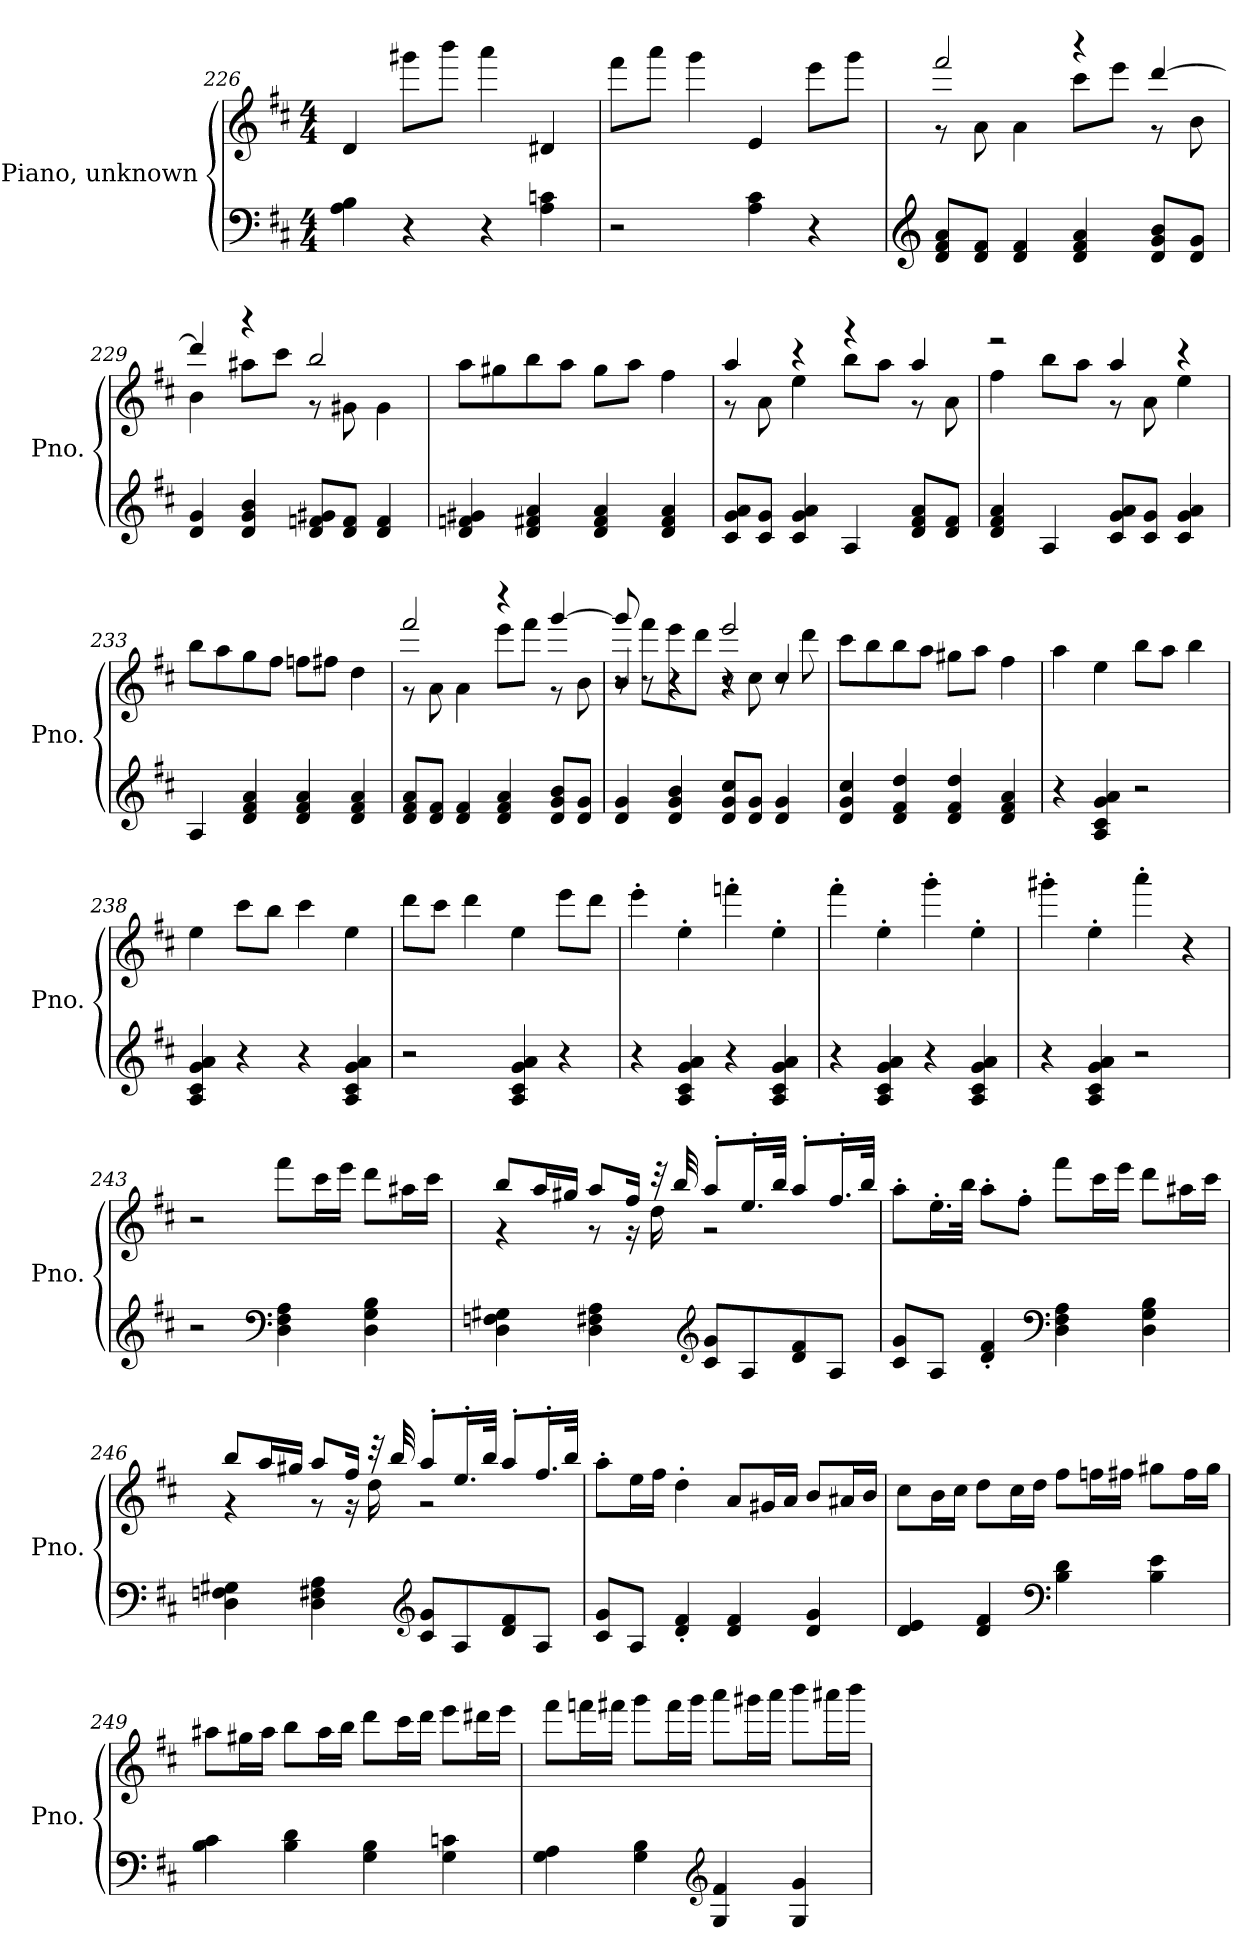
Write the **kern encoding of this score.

**kern	**kern
*part1	*part1
*staff2	*staff1
*I"Piano, unknown	*
*I'Pno.	*
*clefF4	*clefG2
*k[f#c#]	*k[f#c#]
*M4/4	*M4/4
=226	=226
4A\ 4B\	4d/
4r	8ggg#X\L
.	8bbb\J
4r	4aaa\
4A\ 4cn\	4d#X/
!!LO:LB:g=z
=227	=227
2r	8fff#\L
.	8aaa\J
.	4ggg\
4A\ 4c#\	4e/
4r	8eee\L
.	8ggg\J
=228	=228
*clefG2	*
*	*^
8d/ 8f#/ 8a/L	2fff#/	8r
8d/ 8f#/J	.	8a\
4d/ 4f#/	.	4a\
4d/ 4f#/ 4a/	4r	8ccc#\L
.	.	8eee\J
8d/ 8g/ 8b/L	[4ddd/	8r
8d/ 8g/J	.	8b\
=229	=229	=229
4d/ 4g/	4ddd/]	4b\
4d/ 4g/ 4b/	4r	8aa#X\L
.	.	8ccc#\J
8d/ 8fn/ 8g#X/L	2bb/	8r
8d/ 8f/J	.	8g#X\
4d/ 4f/	.	4g#\
*	*v	*v
=230	=230
4d/ 4fn/ 4g#X/	8aa\L
.	8gg#X\
4d/ 4f#X/ 4a/	8bb\
.	8aa\J
4d/ 4f#/ 4a/	8gg#\L
.	8aa\J
4d/ 4f#/ 4a/	4ff#\
!!LO:LB:g=z
=231	=231
*	*^
8c#/ 8g/ 8a/L	4aa/	8r
8c#/ 8g/J	.	8a\
4c#/ 4g/ 4a/	4r	4ee\
4A/	4r	8bb\L
.	.	8aa\J
8d/ 8f#/ 8a/L	4aa/	8r
8d/ 8f#/J	.	8a\
=232	=232	=232
4d/ 4f#/ 4a/	2r	4ff#\
4A/	.	8bb\L
.	.	8aa\J
8c#/ 8g/ 8a/L	4aa/	8r
8c#/ 8g/J	.	8a\
4c#/ 4g/ 4a/	4r	4ee\
*	*v	*v
=233	=233
4A/	8bb\L
.	8aa\
4d/ 4f#/ 4a/	8gg\
.	8ff#\J
4d/ 4f#/ 4a/	8ffn\L
.	8ff#X\J
4d/ 4f#/ 4a/	4dd\
=234	=234
*	*^
8d/ 8f#/ 8a/L	2fff#/	8r
8d/ 8f#/J	.	8a\
4d/ 4f#/	.	4a\
4d/ 4f#/ 4a/	4r	8eee\L
.	.	8fff#\J
8d/ 8g/ 8b/L	[4ggg/	8r
8d/ 8g/J	.	8b\
!!LO:LB:g=z
=235	=235	=235
*	*	*^
4d/ 4g/	8ggg/]	8r	4b/
.	8r	8fff#\L	.
4d/ 4g/ 4b/	4r	8eee\	4r
.	.	8ddd\J	.
8d/ 8g/ 8cc#/L	2eee/	8r	4r
8d/ 8g/J	.	8cc#\	.
4d/ 4g/	.	8r	4cc#/
.	.	8ddd\	.
*	*v	*v	*v
=236	=236
4d/ 4g/ 4cc#/	8ccc#\L
.	8bb\
4d/ 4f#/ 4dd/	8bb\
.	8aa\J
4d/ 4f#/ 4dd/	8gg#X\L
.	8aa\J
4d/ 4f#/ 4a/	4ff#\
=237	=237
4r	4aa\
4A/ 4c#/ 4g/ 4a/	4ee\
2r	8bb\L
.	8aa\J
.	4bb\
=238	=238
4A/ 4c#/ 4g/ 4a/	4ee\
4r	8ccc#\L
.	8bb\J
4r	4ccc#\
4A/ 4c#/ 4g/ 4a/	4ee\
!!LO:PB:g=z
=239	=239
2r	8ddd\L
.	8ccc#\J
.	4ddd\
4A/ 4c#/ 4g/ 4a/	4ee\
4r	8eee\L
.	8ddd\J
=240	=240
4r	4eee'\
4A/ 4c#/ 4g/ 4a/	4ee'\
4r	4fffn'\
4A/ 4c#/ 4g/ 4a/	4ee'\
=241	=241
4r	4fff#'\
4A/ 4c#/ 4g/ 4a/	4ee'\
4r	4ggg'\
4A/ 4c#/ 4g/ 4a/	4ee'\
=242	=242
4r	4ggg#X'\
4A/ 4c#/ 4g/ 4a/	4ee'\
2r	4aaa'\
.	4r
=243	=243
2r	2r
*clefF4	*
4D\ 4F#\ 4A\	8fff#\L
.	16ccc#\L
.	16eee\JJ
4D\ 4G\ 4B\	8ddd\L
.	16aa#X\L
.	16ccc#\JJ
!!LO:LB:g=z
=244	=244
*	*^
4D\ 4Fn\ 4G#X\	8bb/L	4r
.	16aa/L	.
.	16gg#X/JJ	.
4D\ 4F#X\ 4A\	8aa/L	8r
.	16ff#/Jk	16r
.	32r	16dd\
.	32bb/	.
*clefG2	*	*
8c#/ 8g/L	8aa'/L	2r
8A/	16.ee'/L	.
.	32bb/JJk	.
8d/ 8f#/	8aa'/L	.
8A/J	16.ff#'/L	.
.	32bb/JJk	.
*	*v	*v
=245	=245
8c#/ 8g/L	8aa'\L
8A/J	16.ee'\L
.	32bb\JJk
4d/' 4f#/'	8aa'\L
.	8ff#'\J
*clefF4	*
4D\ 4F#\ 4A\	8fff#\L
.	16ccc#\L
.	16eee\JJ
4D\ 4G\ 4B\	8ddd\L
.	16aa#X\L
.	16ccc#\JJ
!!LO:LB:g=z
=246	=246
*	*^
4D\ 4Fn\ 4G#X\	8bb/L	4r
.	16aa/L	.
.	16gg#X/JJ	.
4D\ 4F#X\ 4A\	8aa/L	8r
.	16ff#/Jk	16r
.	32r	16dd\
.	32bb/	.
*clefG2	*	*
8c#/ 8g/L	8aa'/L	2r
8A/	16.ee'/L	.
.	32bb/JJk	.
8d/ 8f#/	8aa'/L	.
8A/J	16.ff#'/L	.
.	32bb/JJk	.
*	*v	*v
=247	=247
8c#/ 8g/L	8aa'\L
8A/J	16ee\L
.	16ff#\JJ
4d/' 4f#/'	4dd'\
4d/ 4f#/	8a/L
.	16g#X/L
.	16a/JJ
4d/ 4g/	8b/L
.	16a#X/L
.	16b/JJ
!!LO:LB:g=z
=248	=248
4d/ 4e/	8cc#\L
.	16b\L
.	16cc#\JJ
4d/ 4f#/	8dd\L
.	16cc#\L
.	16dd\JJ
*clefF4	*
4B\ 4d\	8ff#\L
.	16ffn\L
.	16ff#X\JJ
4B\ 4e\	8gg#X\L
.	16ff#\L
.	16gg#\JJ
=249	=249
4B\ 4c#\	8aa#X\L
.	16gg#X\L
.	16aa#\JJ
4B\ 4d\	8bb\L
.	16aa#\L
.	16bb\JJ
4G\ 4B\	8ddd\L
.	16ccc#\L
.	16ddd\JJ
4G\ 4cn\	8eee\L
.	16ddd#X\L
.	16eee\JJ
!!LO:LB:g=z
=250	=250
4G\ 4A\	8fff#\L
.	16fffn\L
.	16fff#X\JJ
4G\ 4B\	8ggg\L
.	16fff#\L
.	16ggg\JJ
*clefG2	*
4G/ 4f#/	8aaa\L
.	16ggg#X\L
.	16aaa\JJ
4G/ 4g/	8bbb\L
.	16aaa#X\L
.	16bbb\JJ
=	=
*-	*-
